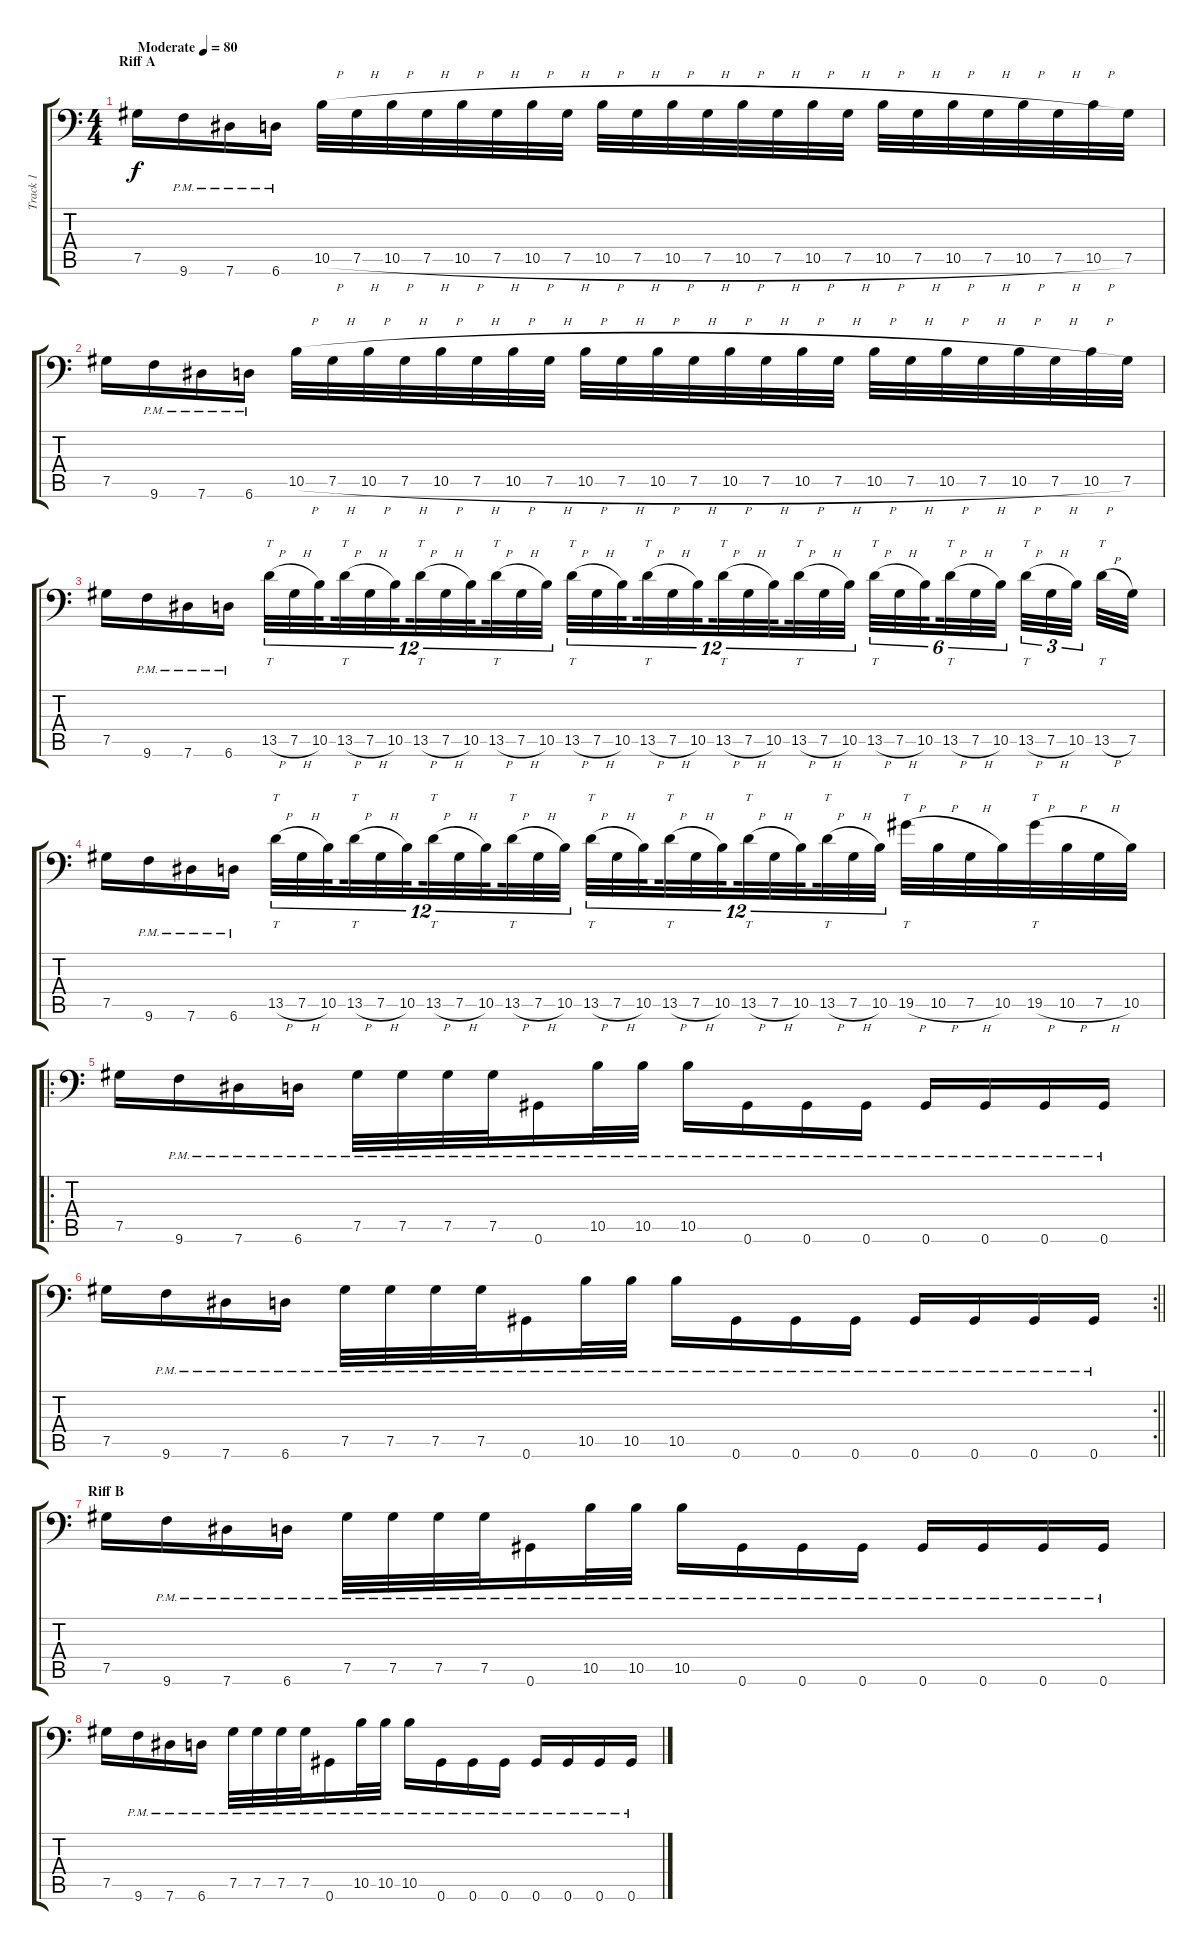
\track ("Track 1" "Track 1") {instrument distortionguitar}
\staff {score tabs}
\tuning (Ab3 Eb3 B2 Gb2 Db2 Ab1) {hide}
\ts (4 4)
\section ("" "Riff A")
\tempo (80 "Moderate")
\clef f4
\ks c
7.5.16{dy f instrument distortionguitar} 9.6{pm}.16 7.6{pm}.16 6.6{pm}.16 10.5{h}.32 7.5{h}.32 10.5{h}.32 7.5{h}.32 10.5{h}.32 7.5{h}.32 10.5{h}.32 7.5{h}.32 10.5{h}.32 7.5{h}.32 10.5{h}.32 7.5{h}.32 10.5{h}.32 7.5{h}.32 10.5{h}.32 7.5{h}.32 10.5{h}.32 7.5{h}.32 10.5{h}.32 7.5{h}.32 10.5{h}.32 7.5{h}.32 10.5{h}.32 7.5.32 |
7.5.16 9.6{pm}.16 7.6{pm}.16 6.6{pm}.16 10.5{h}.32 7.5{h}.32 10.5{h}.32 7.5{h}.32 10.5{h}.32 7.5{h}.32 10.5{h}.32 7.5{h}.32 10.5{h}.32 7.5{h}.32 10.5{h}.32 7.5{h}.32 10.5{h}.32 7.5{h}.32 10.5{h}.32 7.5{h}.32 10.5{h}.32 7.5{h}.32 10.5{h}.32 7.5{h}.32 10.5{h}.32 7.5{h}.32 10.5{h}.32 7.5.32 |
7.5.16 9.6{pm}.16 7.6{pm}.16 6.6{pm}.16 13.5{h}.32{tt tu (12 8)} 7.5{h}.32{tu (12 8)} 10.5.32{tu (12 8) beam splitsecondary} 13.5{h}.32{tt tu (12 8)} 7.5{h}.32{tu (12 8)} 10.5.32{tu (12 8) beam splitsecondary} 13.5{h}.32{tt tu (12 8)} 7.5{h}.32{tu (12 8)} 10.5.32{tu (12 8) beam splitsecondary} 13.5{h}.32{tt tu (12 8)} 7.5{h}.32{tu (12 8)} 10.5.32{tu (12 8)} 13.5{h}.32{tt tu (12 8)} 7.5{h}.32{tu (12 8)} 10.5.32{tu (12 8) beam splitsecondary} 13.5{h}.32{tt tu (12 8)} 7.5{h}.32{tu (12 8)} 10.5.32{tu (12 8) beam splitsecondary} 13.5{h}.32{tt tu (12 8)} 7.5{h}.32{tu (12 8)} 10.5.32{tu (12 8) beam splitsecondary} 13.5{h}.32{tt tu (12 8)} 7.5{h}.32{tu (12 8)} 10.5.32{tu (12 8)} 13.5{h}.32{tt tu (6 4)} 7.5{h}.32{tu (6 4)} 10.5.32{tu (6 4) beam splitsecondary} 13.5{h}.32{tt tu (6 4)} 7.5{h}.32{tu (6 4)} 10.5.32{tu (6 4) beam splitsecondary} 13.5{h}.32{tt tu (3 2)} 7.5{h}.32{tu (3 2)} 10.5.32{tu (3 2) beam splitsecondary} 13.5{h}.32{tt} 7.5.32 |
7.5.16 9.6{pm}.16 7.6{pm}.16 6.6{pm}.16 13.5{h}.32{tt tu (12 8)} 7.5{h}.32{tu (12 8)} 10.5.32{tu (12 8) beam splitsecondary} 13.5{h}.32{tt tu (12 8)} 7.5{h}.32{tu (12 8)} 10.5.32{tu (12 8) beam splitsecondary} 13.5{h}.32{tt tu (12 8)} 7.5{h}.32{tu (12 8)} 10.5.32{tu (12 8) beam splitsecondary} 13.5{h}.32{tt tu (12 8)} 7.5{h}.32{tu (12 8)} 10.5.32{tu (12 8)} 13.5{h}.32{tt tu (12 8)} 7.5{h}.32{tu (12 8)} 10.5.32{tu (12 8) beam splitsecondary} 13.5{h}.32{tt tu (12 8)} 7.5{h}.32{tu (12 8)} 10.5.32{tu (12 8) beam splitsecondary} 13.5{h}.32{tt tu (12 8)} 7.5{h}.32{tu (12 8)} 10.5.32{tu (12 8) beam splitsecondary} 13.5{h}.32{tt tu (12 8)} 7.5{h}.32{tu (12 8)} 10.5.32{tu (12 8)} 19.5{h}.32{tt} 10.5{h}.32 7.5{h}.32 10.5.32 19.5{h}.32{tt} 10.5{h}.32 7.5{h}.32 10.5.32 |
\ro
7.5.16 9.6{pm}.16 7.6{pm}.16 6.6{pm}.16 7.5{pm}.32 7.5{pm}.32 7.5{pm}.32 7.5{pm}.32 0.6{pm}.16 10.5{pm}.32 10.5{pm}.32 10.5{pm}.16 0.6{pm}.16 0.6{pm}.16 0.6{pm}.16 0.6{pm}.16 0.6{pm}.16 0.6{pm}.16 0.6{pm}.16 |
\rc 2
\barLineRight lightlight
7.5.16 9.6{pm}.16 7.6{pm}.16 6.6{pm}.16 7.5{pm}.32 7.5{pm}.32 7.5{pm}.32 7.5{pm}.32 0.6{pm}.16 10.5{pm}.32 10.5{pm}.32 10.5{pm}.16 0.6{pm}.16 0.6{pm}.16 0.6{pm}.16 0.6{pm}.16 0.6{pm}.16 0.6{pm}.16 0.6{pm}.16 |
\section ("" "Riff B")
7.5.16 9.6{pm}.16 7.6{pm}.16 6.6{pm}.16 7.5{pm}.32 7.5{pm}.32 7.5{pm}.32 7.5{pm}.32 0.6{pm}.16 10.5{pm}.32 10.5{pm}.32 10.5{pm}.16 0.6{pm}.16 0.6{pm}.16 0.6{pm}.16 0.6{pm}.16 0.6{pm}.16 0.6{pm}.16 0.6{pm}.16 |
7.5.16 9.6{pm}.16 7.6{pm}.16 6.6{pm}.16 7.5{pm}.32 7.5{pm}.32 7.5{pm}.32 7.5{pm}.32 0.6{pm}.16 10.5{pm}.32 10.5{pm}.32 10.5{pm}.16 0.6{pm}.16 0.6{pm}.16 0.6{pm}.16 0.6{pm}.16 0.6{pm}.16 0.6{pm}.16 0.6{pm}.16
